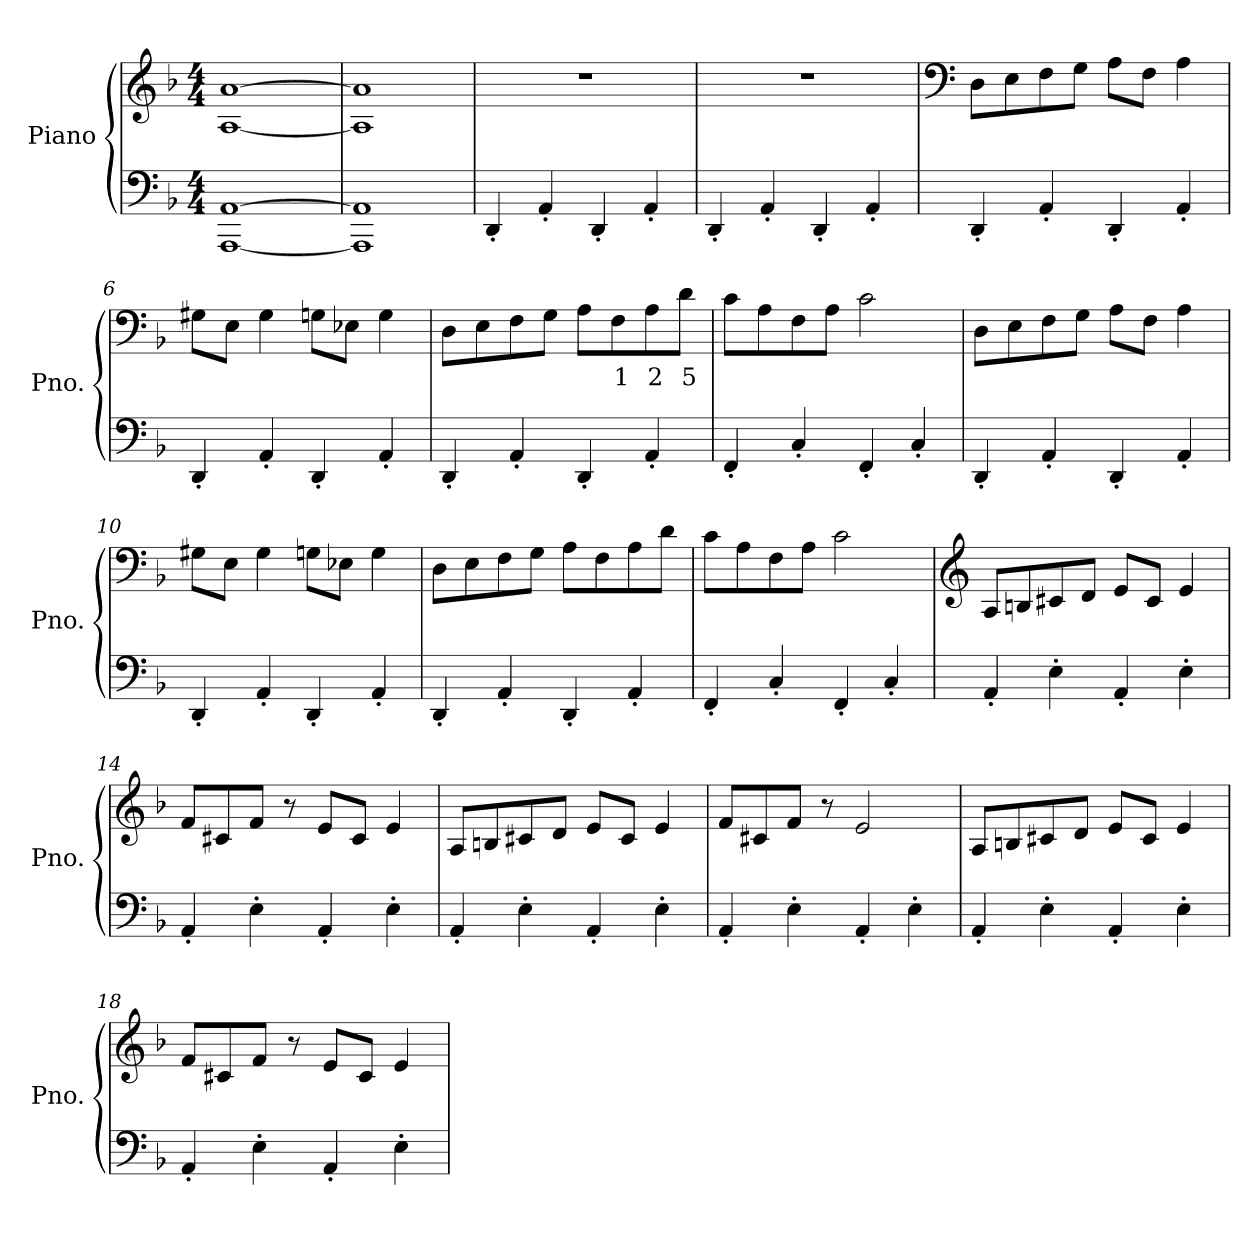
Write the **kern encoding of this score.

**kern	**kern	**text
*part1	*part1	*part1
*staff2	*staff1	*staff1
*I"Piano	*	*
*I'Pno.	*	*
*clefF4	*clefG2	*
*k[b-]	*k[b-]	*
*M4/4	*M4/4	*
*MM80	*MM80	*
=1	=1	=1
[1AAA [1AA	[1A [1a	.
=2	=2	=2
1AAA] 1AA]	1A] 1a]	.
=3	=3	=3
4DD'/	1r	.
4AA'/	.	.
4DD'/	.	.
4AA'/	.	.
=4	=4	=4
4DD'/	1r	.
4AA'/	.	.
4DD'/	.	.
4AA'/	.	.
!!LO:LB:g=z
=5	=5	=5
*	*clefF4	*
4DD'/	8D\L	.
.	8E\	.
4AA'/	8F\	.
.	8G\J	.
4DD'/	8A\L	.
.	8F\J	.
4AA'/	4A\	.
=6	=6	=6
4DD'/	8G#X\L	.
.	8E\J	.
4AA'/	4G#\	.
4DD'/	8Gn\L	.
.	8E-X\J	.
4AA'/	4G\	.
=7	=7	=7
4DD'/	8D\L	.
.	8E\	.
4AA'/	8F\	.
.	8G\J	.
4DD'/	8A\L	.
.	8F\	1
4AA'/	8A\	2
.	8d\J	5
=8	=8	=8
4FF'/	8c\L	.
.	8A\	.
4C'/	8F\	.
.	8A\J	.
4FF'/	2c\	.
4C'/	.	.
!!LO:LB:g=z
=9	=9	=9
4DD'/	8D\L	.
.	8E\	.
4AA'/	8F\	.
.	8G\J	.
4DD'/	8A\L	.
.	8F\J	.
4AA'/	4A\	.
=10	=10	=10
4DD'/	8G#X\L	.
.	8E\J	.
4AA'/	4G#\	.
4DD'/	8Gn\L	.
.	8E-X\J	.
4AA'/	4G\	.
=11	=11	=11
4DD'/	8D\L	.
.	8E\	.
4AA'/	8F\	.
.	8G\J	.
4DD'/	8A\L	.
.	8F\	.
4AA'/	8A\	.
.	8d\J	.
=12	=12	=12
4FF'/	8c\L	.
.	8A\	.
4C'/	8F\	.
.	8A\J	.
4FF'/	2c\	.
4C'/	.	.
!!LO:LB:g=z
=13	=13	=13
*	*clefG2	*
4AA'/	8A/L	.
.	8Bn/	.
4E'\	8c#X/	.
.	8d/J	.
4AA'/	8e/L	.
.	8c#/J	.
4E'\	4e/	.
=14	=14	=14
4AA'/	8f/L	.
.	8c#X/	.
4E'\	8f/J	.
.	8r	.
4AA'/	8e/L	.
.	8c#/J	.
4E'\	4e/	.
=15	=15	=15
4AA'/	8A/L	.
.	8Bn/	.
4E'\	8c#X/	.
.	8d/J	.
4AA'/	8e/L	.
.	8c#/J	.
4E'\	4e/	.
=16	=16	=16
4AA'/	8f/L	.
.	8c#X/	.
4E'\	8f/J	.
.	8r	.
4AA'/	2e/	.
4E'\	.	.
!!LO:PB:g=z
=17	=17	=17
4AA'/	8A/L	.
.	8Bn/	.
4E'\	8c#X/	.
.	8d/J	.
4AA'/	8e/L	.
.	8c#/J	.
4E'\	4e/	.
=18	=18	=18
4AA'/	8f/L	.
.	8c#X/	.
4E'\	8f/J	.
.	8r	.
4AA'/	8e/L	.
.	8c#/J	.
4E'\	4e/	.
=	=	=
*-	*-	*-
